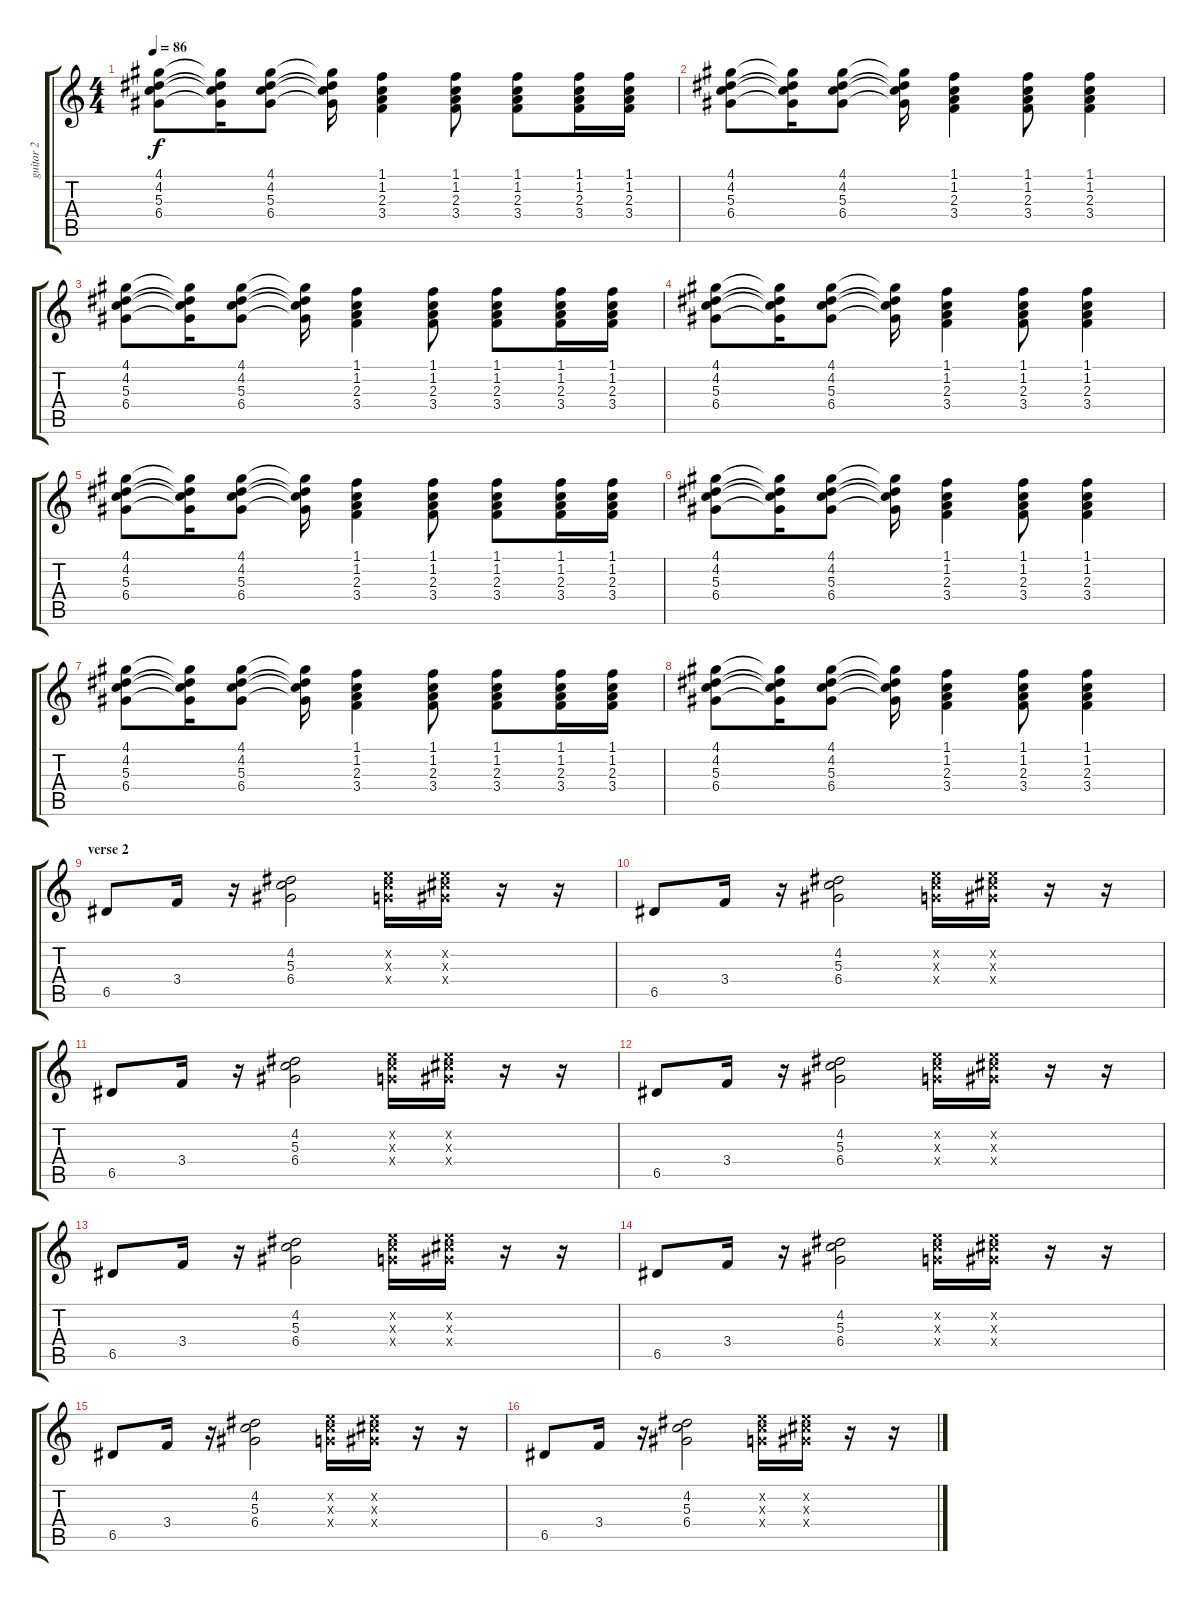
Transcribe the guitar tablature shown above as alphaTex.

\track ("guitar 2" "guitar 2") {instrument acousticguitarnylon}
\staff {score tabs}
\tuning (E4 B3 G3 D3 A2 E2) {hide}
\ts (4 4)
\tempo 86
\clef g2
\ks c
(4.1 4.2 5.3 6.4).8{dy f volume 8 balance 8 instrument acousticguitarnylon} (4.1{t} 4.2{t} 5.3{t} 6.4{t}).16 (4.1 4.2 5.3 6.4).8 (4.1{t} 4.2{t} 5.3{t} 6.4{t}).16 (1.1 1.2 2.3 3.4).4 (1.1 1.2 2.3 3.4).8 (1.1 1.2 2.3 3.4).8 (1.1 1.2 2.3 3.4).16 (1.1 1.2 2.3 3.4).16 |
(4.1 4.2 5.3 6.4).8 (4.1{t} 4.2{t} 5.3{t} 6.4{t}).16 (4.1 4.2 5.3 6.4).8 (4.1{t} 4.2{t} 5.3{t} 6.4{t}).16 (1.1 1.2 2.3 3.4).4 (1.1 1.2 2.3 3.4).8 (1.1 1.2 2.3 3.4).4 |
(4.1 4.2 5.3 6.4).8 (4.1{t} 4.2{t} 5.3{t} 6.4{t}).16 (4.1 4.2 5.3 6.4).8 (4.1{t} 4.2{t} 5.3{t} 6.4{t}).16 (1.1 1.2 2.3 3.4).4 (1.1 1.2 2.3 3.4).8 (1.1 1.2 2.3 3.4).8 (1.1 1.2 2.3 3.4).16 (1.1 1.2 2.3 3.4).16 |
(4.1 4.2 5.3 6.4).8 (4.1{t} 4.2{t} 5.3{t} 6.4{t}).16 (4.1 4.2 5.3 6.4).8 (4.1{t} 4.2{t} 5.3{t} 6.4{t}).16 (1.1 1.2 2.3 3.4).4 (1.1 1.2 2.3 3.4).8 (1.1 1.2 2.3 3.4).4 |
(4.1 4.2 5.3 6.4).8 (4.1{t} 4.2{t} 5.3{t} 6.4{t}).16 (4.1 4.2 5.3 6.4).8 (4.1{t} 4.2{t} 5.3{t} 6.4{t}).16 (1.1 1.2 2.3 3.4).4 (1.1 1.2 2.3 3.4).8 (1.1 1.2 2.3 3.4).8 (1.1 1.2 2.3 3.4).16 (1.1 1.2 2.3 3.4).16 |
(4.1 4.2 5.3 6.4).8 (4.1{t} 4.2{t} 5.3{t} 6.4{t}).16 (4.1 4.2 5.3 6.4).8 (4.1{t} 4.2{t} 5.3{t} 6.4{t}).16 (1.1 1.2 2.3 3.4).4 (1.1 1.2 2.3 3.4).8 (1.1 1.2 2.3 3.4).4 |
(4.1 4.2 5.3 6.4).8 (4.1{t} 4.2{t} 5.3{t} 6.4{t}).16 (4.1 4.2 5.3 6.4).8 (4.1{t} 4.2{t} 5.3{t} 6.4{t}).16 (1.1 1.2 2.3 3.4).4 (1.1 1.2 2.3 3.4).8 (1.1 1.2 2.3 3.4).8 (1.1 1.2 2.3 3.4).16 (1.1 1.2 2.3 3.4).16 |
(4.1 4.2 5.3 6.4).8 (4.1{t} 4.2{t} 5.3{t} 6.4{t}).16 (4.1 4.2 5.3 6.4).8 (4.1{t} 4.2{t} 5.3{t} 6.4{t}).16 (1.1 1.2 2.3 3.4).4 (1.1 1.2 2.3 3.4).8 (1.1 1.2 2.3 3.4).4 |
\section ("" "verse 2")
6.5.8{volume 8 balance 5 instrument guitarharmonics} 3.4.16 r.16 (4.2 5.3 6.4).2 (5.2{x} 5.3{x} 5.4{x}).16 (5.2{x} 6.3{x} 6.4{x}).16 r.16 r.16 |
6.5.8 3.4.16 r.16 (4.2 5.3 6.4).2 (5.2{x} 5.3{x} 5.4{x}).16 (5.2{x} 6.3{x} 6.4{x}).16 r.16 r.16 |
6.5.8 3.4.16 r.16 (4.2 5.3 6.4).2 (5.2{x} 5.3{x} 5.4{x}).16 (5.2{x} 6.3{x} 6.4{x}).16 r.16 r.16 |
6.5.8 3.4.16 r.16 (4.2 5.3 6.4).2 (5.2{x} 5.3{x} 5.4{x}).16 (5.2{x} 6.3{x} 6.4{x}).16 r.16 r.16 |
6.5.8 3.4.16 r.16 (4.2 5.3 6.4).2 (5.2{x} 5.3{x} 5.4{x}).16 (5.2{x} 6.3{x} 6.4{x}).16 r.16 r.16 |
6.5.8 3.4.16 r.16 (4.2 5.3 6.4).2 (5.2{x} 5.3{x} 5.4{x}).16 (5.2{x} 6.3{x} 6.4{x}).16 r.16 r.16 |
6.5.8 3.4.16 r.16 (4.2 5.3 6.4).2 (5.2{x} 5.3{x} 5.4{x}).16 (5.2{x} 6.3{x} 6.4{x}).16 r.16 r.16 |
6.5.8 3.4.16 r.16 (4.2 5.3 6.4).2 (5.2{x} 5.3{x} 5.4{x}).16 (5.2{x} 6.3{x} 6.4{x}).16 r.16 r.16
